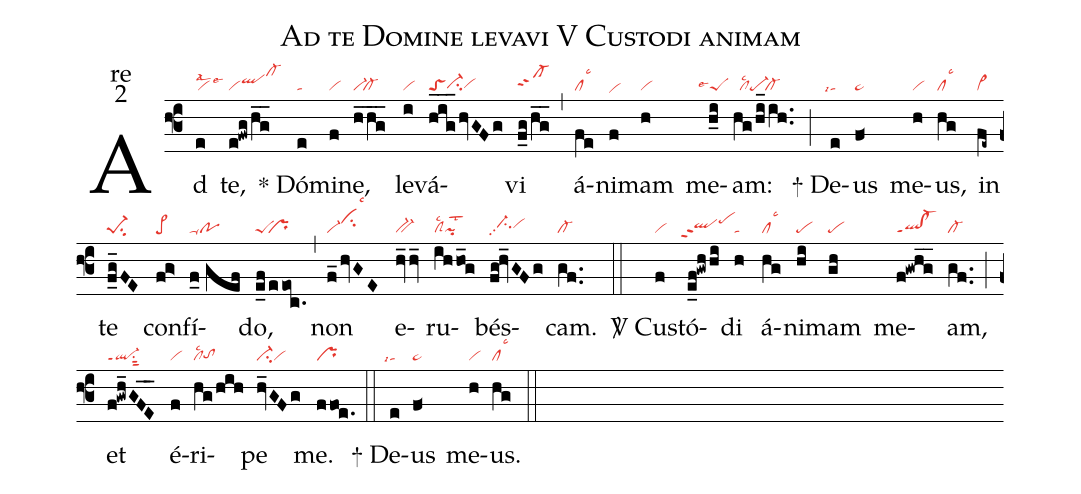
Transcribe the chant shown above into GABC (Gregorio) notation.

name:Ad te Domine levavi V Custodi animam;
office-part:re;
mode:2;
nabc-lines:1;
%%
(f3) Ad(e|vilsal2lse3) te,(e!fwg/hg__|viqlhicl-hl) <sp>*</sp> Dó(e|ta)mi(f|vi)ne,(hhg___|vi-`cl-) le(i|vi)vá(hig___/hvGFg|toSci-hgvihg)vi(f_g/hg__|cl-hhppt2) (,) á(fe|cllsc3)ni(f|vihe)mam(h|vi) me(h_i|```peSlse4)am:(hg/hi_/ih..|//cllsc2pe-`cl-) (;) <sp>+</sp> De(e|``talsi4)us(f<|ta>) me(h|vi)us,(hg|cllsc3) in(fe~|vi>) te(f_g_FE|pe-1su2) con(fg>|pe>)fí(f_0//gef|ta-po)do,(e_f/eeoc.|peS``pr) (,) non(f_/hvGE|vi-cihjlsc3) e(hv_hv_|bv-)ru(ihh_og|clSlsc2pilst2)bés(fg!hv_GFg|//ci-hhpp2vihh)cam.(gf..|cl-) (::) <sp>V/</sp> Cu(f|vi)stó(e_f!gwhhi|``qlhhppt2pehj)di(h|ta) á(hg|cllsc3)ni(hi|pe)mam(gh|pe) me(f!gwhg__|ql!cl-ppt1)am,(gf..|cl-) (;) et(f!gwh_GFE__|ql-ppt1su1sut2) é(f|vi)ri(hg/hih|cllsc2tohg)pe(hv_GFg|ci-vi) me.(ffoe.|pr) (::) <sp>+</sp> De(e|``talsi4)us(f<|ta>) me(h|vi)us.(hg|cllsc3) (::)
